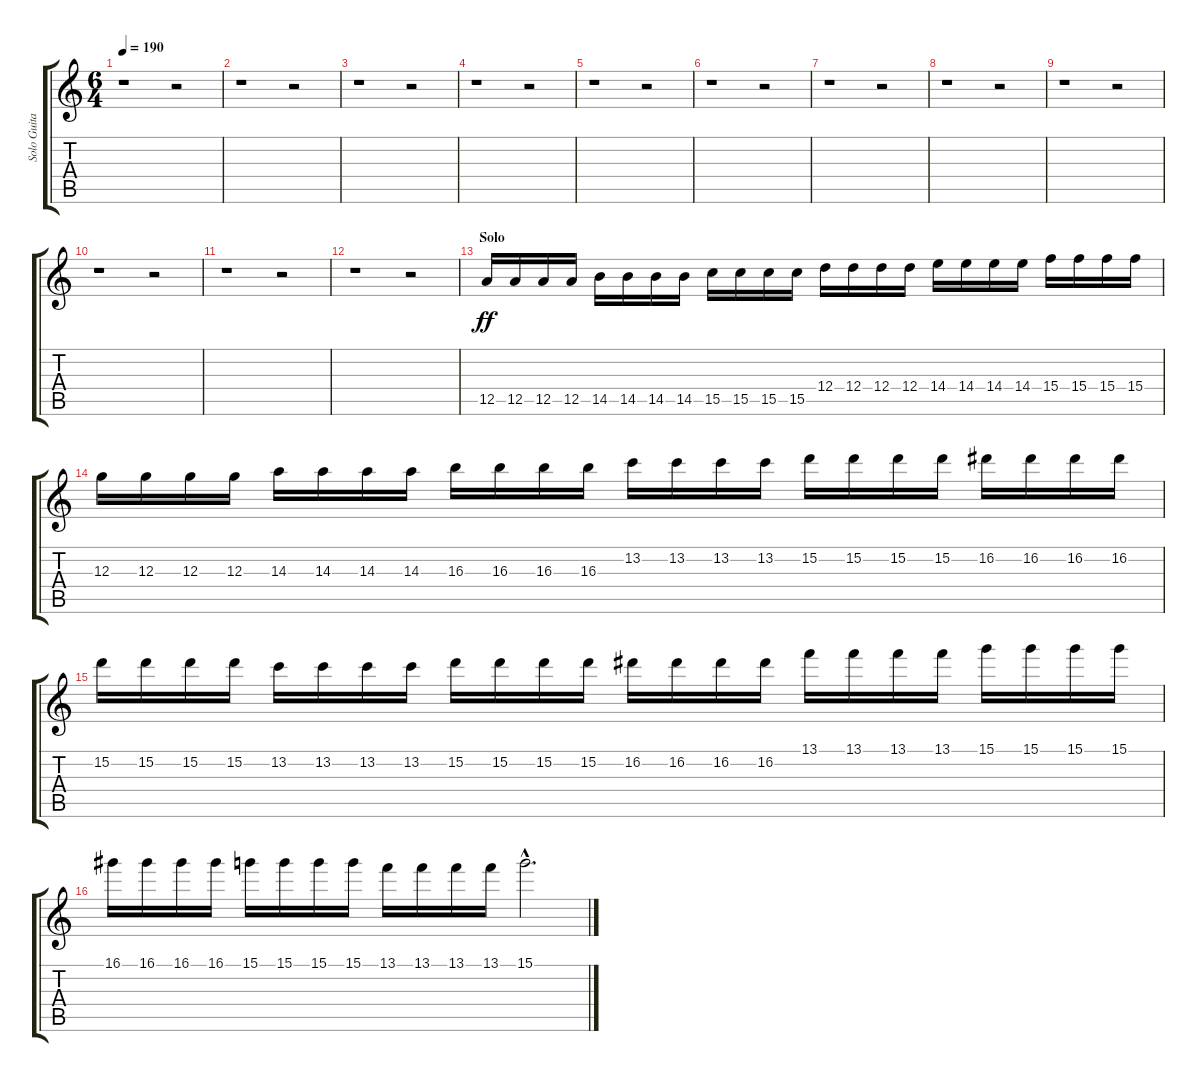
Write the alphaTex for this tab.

\track ("Solo Guitar" "Solo Guita") {instrument distortionguitar}
\staff {score tabs}
\tuning (E4 B3 G3 D3 A2 E2) {hide}
\ts (6 4)
\tempo 190
\clef g2
\ks c
r.1{dy ff} r.2 |
r.1 r.2 |
r.1 r.2 |
r.1 r.2 |
r.1 r.2 |
r.1 r.2 |
r.1 r.2 |
r.1 r.2 |
r.1 r.2 |
r.1 r.2 |
r.1 r.2 |
r.1 r.2 |
\section ("" "Solo")
12.5.16 12.5.16 12.5.16 12.5.16 14.5.16 14.5.16 14.5.16 14.5.16 15.5.16 15.5.16 15.5.16 15.5.16 12.4.16 12.4.16 12.4.16 12.4.16 14.4.16 14.4.16 14.4.16 14.4.16 15.4.16 15.4.16 15.4.16 15.4.16 |
12.3.16 12.3.16 12.3.16 12.3.16 14.3.16 14.3.16 14.3.16 14.3.16 16.3.16 16.3.16 16.3.16 16.3.16 13.2.16 13.2.16 13.2.16 13.2.16 15.2.16 15.2.16 15.2.16 15.2.16 16.2.16 16.2.16 16.2.16 16.2.16 |
15.2.16 15.2.16 15.2.16 15.2.16 13.2.16 13.2.16 13.2.16 13.2.16 15.2.16 15.2.16 15.2.16 15.2.16 16.2.16 16.2.16 16.2.16 16.2.16 13.1.16 13.1.16 13.1.16 13.1.16 15.1.16 15.1.16 15.1.16 15.1.16 |
16.1.16 16.1.16 16.1.16 16.1.16 15.1.16 15.1.16 15.1.16 15.1.16 13.1.16 13.1.16 13.1.16 13.1.16 15.1{hac}.2{d}
